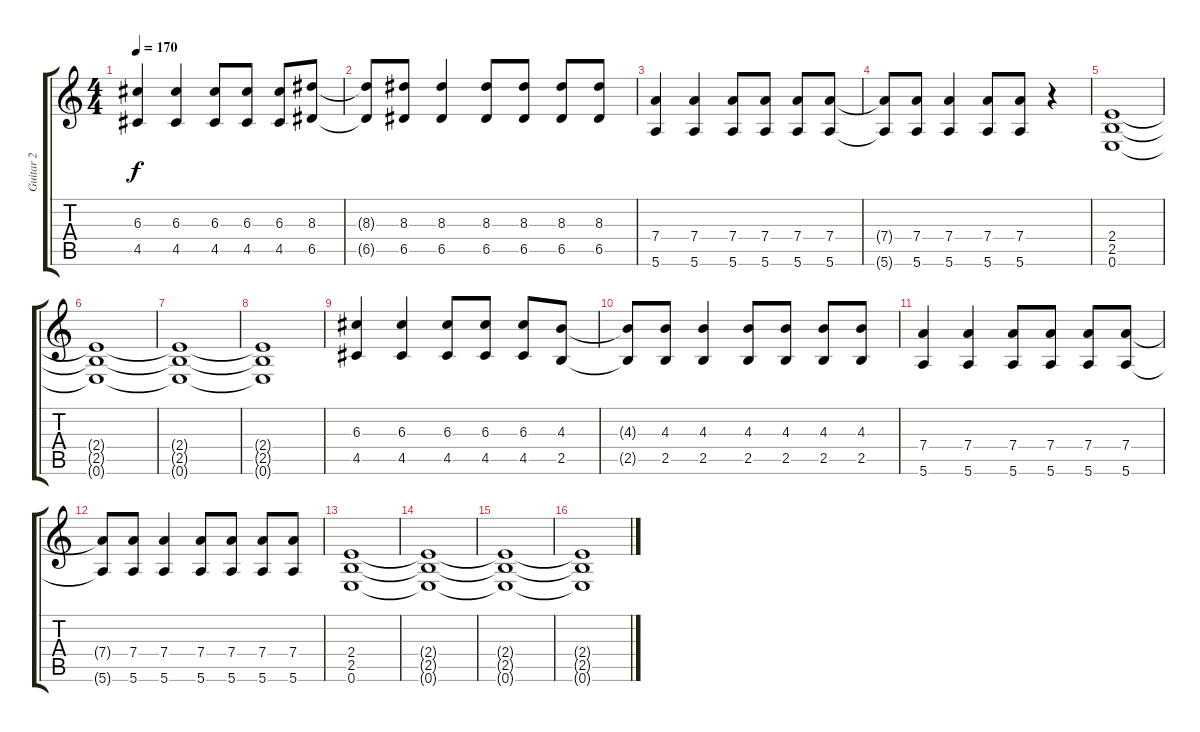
\track ("Guitar 2" "Guitar 2") {instrument overdrivenguitar}
\staff {score tabs}
\tuning (E4 B3 G3 D3 A2 E2) {hide}
\ts (4 4)
\tempo 170
\clef g2
\ks c
(6.3 4.5).4{dy f} (6.3 4.5).4 (6.3 4.5).8 (6.3 4.5).8 (6.3 4.5).8 (8.3 6.5).8 |
(8.3{t} 6.5{t}).8 (8.3 6.5).8 (8.3 6.5).4 (8.3 6.5).8 (8.3 6.5).8 (8.3 6.5).8 (8.3 6.5).8 |
(7.4 5.6).4 (7.4 5.6).4 (7.4 5.6).8 (7.4 5.6).8 (7.4 5.6).8 (7.4 5.6).8 |
(7.4{t} 5.6{t}).8 (7.4 5.6).8 (7.4 5.6).4 (7.4 5.6).8 (7.4 5.6).8 r.4 |
(2.4 2.5 0.6).1 |
(2.4{t} 2.5{t} 0.6{t}).1 |
(2.4{t} 2.5{t} 0.6{t}).1 |
(2.4{t} 2.5{t} 0.6{t}).1 |
(6.3 4.5).4 (6.3 4.5).4 (6.3 4.5).8 (6.3 4.5).8 (6.3 4.5).8 (4.3 2.5).8 |
(4.3{t} 2.5{t}).8 (4.3 2.5).8 (4.3 2.5).4 (4.3 2.5).8 (4.3 2.5).8 (4.3 2.5).8 (4.3 2.5).8 |
(7.4 5.6).4 (7.4 5.6).4 (7.4 5.6).8 (7.4 5.6).8 (7.4 5.6).8 (7.4 5.6).8 |
(7.4{t} 5.6{t}).8 (7.4 5.6).8 (7.4 5.6).4 (7.4 5.6).8 (7.4 5.6).8 (7.4 5.6).8 (7.4 5.6).8 |
(2.4 2.5 0.6).1 |
(2.4{t} 2.5{t} 0.6{t}).1 |
(2.4{t} 2.5{t} 0.6{t}).1 |
(2.4{t} 2.5{t} 0.6{t}).1
